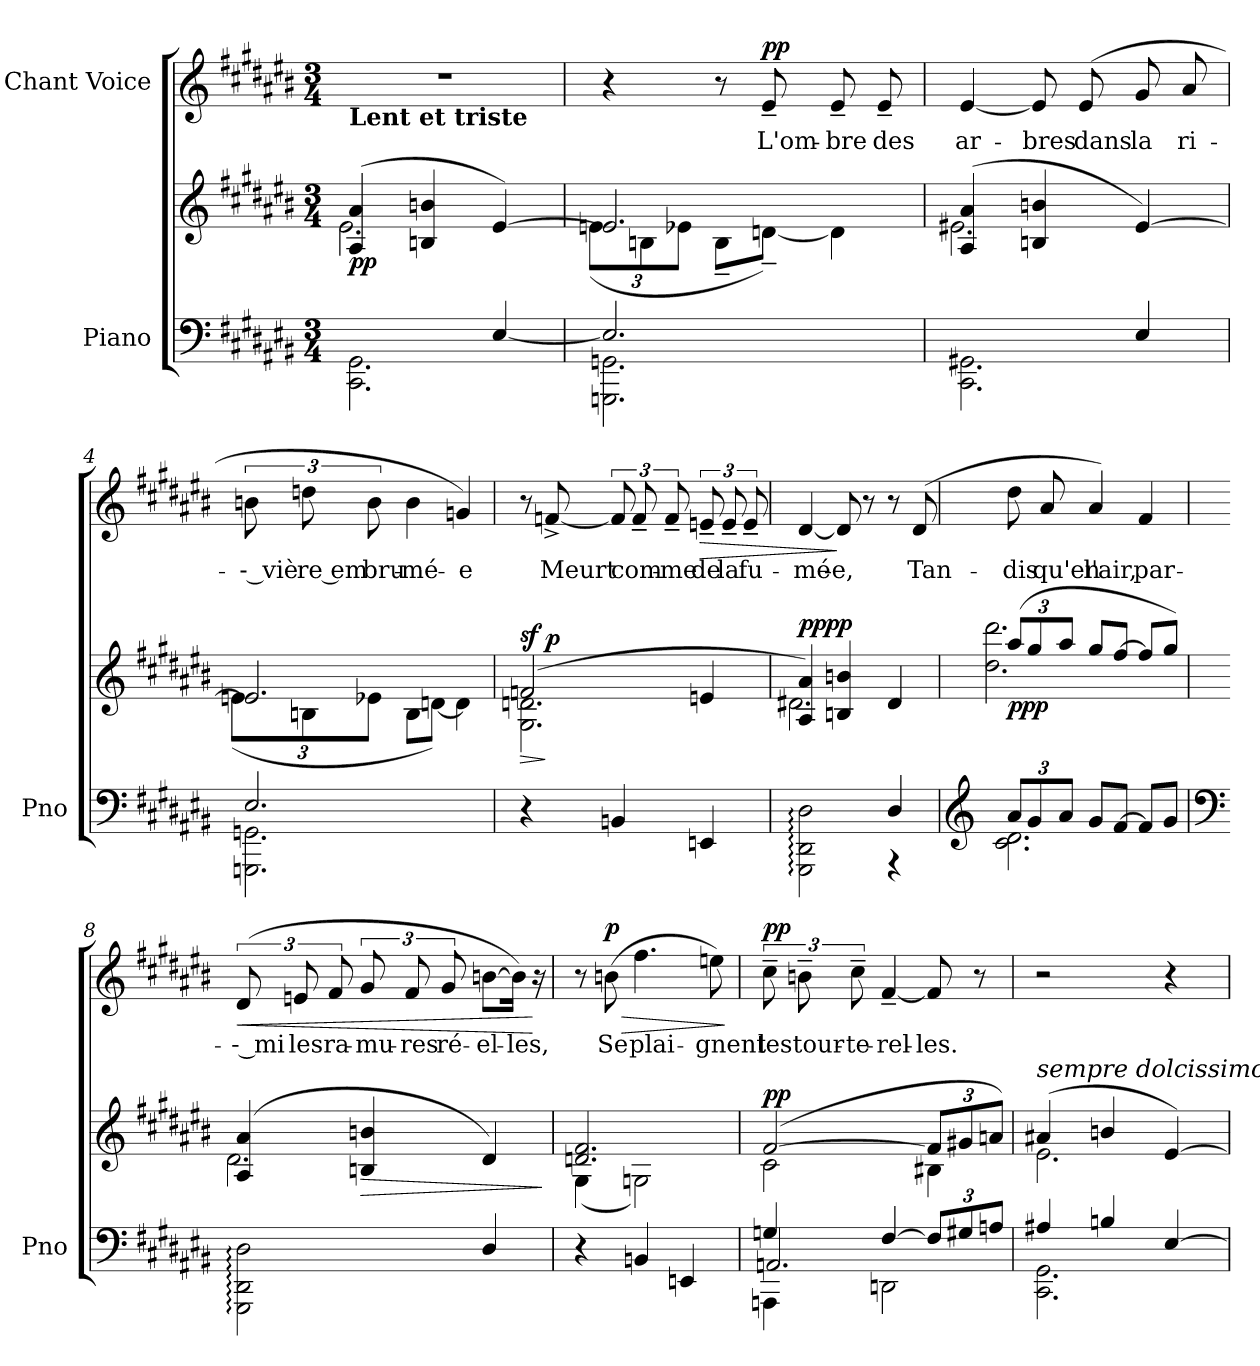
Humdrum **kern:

**kern	**kern	**dynam	**kern	**text	**dynam
*part2	*part2	*part2	*part1	*part1	*part1
*staff3	*staff2	*staff2/3	*staff1	*staff1	*staff1
*I"Piano	*	*	*I"Chant Voice	*	*
*I'Pno	*	*	*	*	*
*clefF4	*clefG2	*	*clefG2	*	*
*k[f#c#g#d#a#e#b#]	*k[f#c#g#d#a#e#b#]	*	*k[f#c#g#d#a#e#b#]	*	*
*M3/4	*M3/4	*	*M3/4	*	*
=1	=1	=1	=1	=1	=1
*^	*^	*	*	*	*
!	!	!	!	!	!LO:TX:b:B:t=Lent et triste	!	!
!	!	!	!	!LO:DY:b	!	!	!
2.CC#\ 2.GG#\	2ryy	(>4A#/ 4a#/	2.e#\	pp	2.r	.	.
.	.	4Bn/ 4bn/	.	.	.	.	.
.	[4E#/	[4e#/)	.	.	.	.	.
=2	=2	=2	=2	=2	=2	=2	=2
*	*	*	*Xbrackettup	*	*	*	*
2.E#/]	2.GGGn\ 2.GGn\	2.e#/]	(>12en\L	.	4r	.	.
.	.	.	12Bn\	.	.	.	.
.	.	.	12e-X\J	.	.	.	.
.	.	.	8B~\L	.	8r	.	.
!	!	!	!	!	!	!LO:LY:b	!LO:DY:a
.	.	.	[8dn~\J)	.	8e#~/	L'om-	pp
!	!	!	!	!	!	!LO:LY:b	!
.	.	.	4d\]	.	8e#~/	-bre	.
!	!	!	!	!	!	!LO:LY:b	!
.	.	.	.	.	8e#~/	des	.
=3	=3	=3	=3	=3	=3	=3	=3
!	!	!	!	!	!	!LO:LY:b	!
2.CC#\ 2.GG#X\	2ryy	(>(<4A#/ 4a#/	2.e#X\	.	[4e#/	ar-	.
!	!	!	!	!	!	!LO:LY:b	!
.	.	4Bn/ 4bn/	.	.	8e#/]	-bres	.
!	!	!	!	!	!	!LO:LY:b	!
.	.	.	.	.	(>8e#/	dans	.
!	!	!	!	!	!	!LO:LY:b	!
.	4E#/)	[4e#/)	.	.	8g#/	la	.
!	!	!	!	!	!	!LO:LY:b	!
.	.	.	.	.	8a#/	ri-	.
!!LO:LB:g=z
=4	=4	=4	=4	=4	=4	=4	=4
!	!	!	!	!	!	!LO:LY:b	!
2.E#/	2.GGGn\ 2.GGn\	2.e#/]	(>12en\L	.	12bn\	-- viè-	.
!	!	!	!	!	!	!LO:LY:b	!
.	.	.	12Bn\	.	12ddn\	-re em-	.
!	!	!	!	!	!	!LO:LY:b	!
.	.	.	12e-X\J	.	12b\	-bru-	.
!	!	!	!	!	!	!LO:LY:b	!
.	.	.	8B\L	.	4b\	-mé-	.
.	.	.	[8dn\J)	.	.	.	.
!	!	!	!	!	!	!LO:LY:b	!
.	.	.	4d\]	.	4gn/)	-e	.
*v	*v	*	*	*	*	*	*
=5	=5	=5	=5	=5	=5	=5
!	!	!	!LO:HP:b	!	!	!
*	*	*^	*	*	*	*
!	!	!	!	!LO:DY:n=1:a	!	!	!
4r	(>2fn/	2.G#\ 2.dn\	8ryy	> sf	8r	.	.
!	!	!	!	!LO:DY:n=2:a	!	!LO:LY:b	!
.	.	.	8ryy	] p	[8fn^/	Meurt	.
4BBn/	.	.	2ryy	.	12f/]	.	.
!	!	!	!	!	!	!LO:LY:b	!
.	.	.	.	.	12f~/	com-	.
!	!	!	!	!	!	!LO:LY:b	!
.	.	.	.	.	12f~/	-me	.
!	!	!	!	!	!	!LO:LY:b	!LO:HP:b
4EEn/	4en/	.	.	.	12en~/	de	>
!	!	!	!	!	!	!LO:LY:b	!
.	.	.	.	.	12e~/	la	.
!	!	!	!	!	!	!LO:LY:b	!
.	.	.	.	.	12e~/	fu-	.
*	*	*v	*v	*	*	*	*
=6	=6	=6	=6	=6	=6	=6
*^	*	*	*	*	*	*
!	!	!	!	!LO:DY:b=2	!	!LO:LY:b	!
!	!	!	!	!LO:DY:n=1:a	!	!	!
2GGG#\: 2DD#\: 2D#\:	2ryy	(<(>4A#/ 4a#/)	2.d#X\	pp pp	[4d#/	-mé-	.
!	!	!	!	!	!	!LO:LY:b	!
.	.	4Bn/ 4bn/	.	.	8d#/]	-e,	]
.	.	.	.	.	8r	.	.
4D#/))	4rAAA	4d#/	.	.	8r	.	.
!	!	!	!	!	!	!LO:LY:b	!
.	.	.	.	.	(>8d#/	Tan-	.
=7	=7	=7	=7	=7	=7	=7	=7
*clefG2	*	*	*	*	*	*	*
*Xbrackettup	*	*	*	*	*	*	*
!	!	!	!	!LO:DY:b	!	!LO:LY:b	!
12a#/L	2.c#\ 2.d#\	(>12aa#/L	2.dd#\ 2.ddd#\	ppp	8dd#\	-dis	.
12g#/	.	12gg#/	.	.	.	.	.
!	!	!	!	!	!	!LO:LY:b	!
.	.	.	.	.	8a#/	qu'en	.
12a#/J	.	12aa#/J	.	.	.	.	.
!	!	!	!	!	!	!LO:LY:b	!
8g#/L	.	8gg#/L	.	.	4a#/)	l'air,	.
[8f#/J	.	[8ff#/J	.	.	.	.	.
!	!	!	!	!	!	!LO:LY:b	!
8f#/L]	.	8ff#/L]	.	.	4f#/	par-	.
8g#/J	.	8gg#/J)	.	.	.	.	.
*v	*v	*	*	*	*	*	*
!!LO:LB:g=z
=8	=8	=8	=8	=8	=8	=8
*clefF4	*	*	*	*	*	*
!	!	!	!	!	!LO:LY:b	!LO:HP:b
2GGG#\: 2DD#\: 2D#\:	(>(<4A#/ 4a#/	2.d#\	.	(>12d#/	-- mi	<
!	!	!	!	!	!LO:LY:b	!
.	.	.	.	12en/	les	.
!	!	!	!	!	!LO:LY:b	!
.	.	.	.	12f#/	ra-	.
!	!	!	!LO:HP:b	!	!LO:LY:b	!
.	4Bn/ 4bn/	.	>	12g#/	-mu-	.
!	!	!	!	!	!LO:LY:b	!
.	.	.	.	12f#/	-res	.
!	!	!	!	!	!LO:LY:b	!
.	.	.	.	12g#/	ré-	.
!	!	!	!	!	!LO:LY:b	!
4D#/)	4d#/)	.	.	[8bn\L	-el-	.
!	!	!	!	!	!LO:LY:b	!
.	.	.	.	16b\Jk])	-les,	.
.	.	.	.	16r	.	[
*	*v	*v	*	*	*	*
.	.	]	.	.	.
=9	=9	=9	=9	=9	=9
*	*^	*	*	*	*
4r	2.dn/ 2.f#/	(<4G#\	.	8r	.	.
!	!	!	!	!	!LO:LY:b	!LO:HP:b
!	!	!	!	!	!	!LO:DY:n=1:a
.	.	.	.	(>8bn\	Se	> p
!	!	!	!	!	!LO:LY:b	!
4BBn/	.	2Gn\)	.	4.ff#\	plai-	.
4EEn/	.	.	.	.	.	.
!	!	!	!	!	!LO:LY:b	!
.	.	.	.	8een\)	-gnent	.
*	*v	*v	*	*	*	*
.	.	.	.	.	]
=10	=10	=10	=10	=10	=10
*^	*^	*	*	*	*
*	*^	*	*	*	*	*	*
!	!	!	!	!	!LO:DY:a	!	!LO:LY:b	!LO:DY:a
4Gn/	2.AAn/	4AAAn\	(>[2f#/	2c#\	pp	12cc#~\	les	pp
!	!	!	!	!	!	!	!LO:LY:b	!
.	.	.	.	.	.	12bn~\	tour-	.
!	!	!	!	!	!	!	!LO:LY:b	!
.	.	.	.	.	.	12cc#~\	-te-	.
!	!	!	!	!	!	!	!LO:LY:b	!
[4F#/	.	2DDn\	.	.	.	[4f#~/	-rel-	.
!	!	!	!	!	!	!	!LO:LY:b	!
12F#/L]	.	.	12f#/L]	4B#X\	.	8f#/]	-les.	.
12G#X/	.	.	12g#X/	.	.	.	.	.
.	.	.	.	.	.	8r	.	.
12An/J	.	.	12an/J)	.	.	.	.	.
*	*v	*v	*	*	*	*	*	*
=11	=11	=11	=11	=11	=11	=11	=11
!	!	!LO:TX:a:i:t=sempre dolcissimo	!	!	!	!	!
4A#X/	2.CC#\ 2.GG#\	(>4a#X/	2.e#\	.	2r	.	.
4Bn/	.	4bn/	.	.	.	.	.
[4E#/	.	[4e#/)	.	.	4r	.	.
*v	*v	*	*	*	*	*	*
*	*v	*v	*	*	*	*
=	=	=	=	=	=
*-	*-	*-	*-	*-	*-
